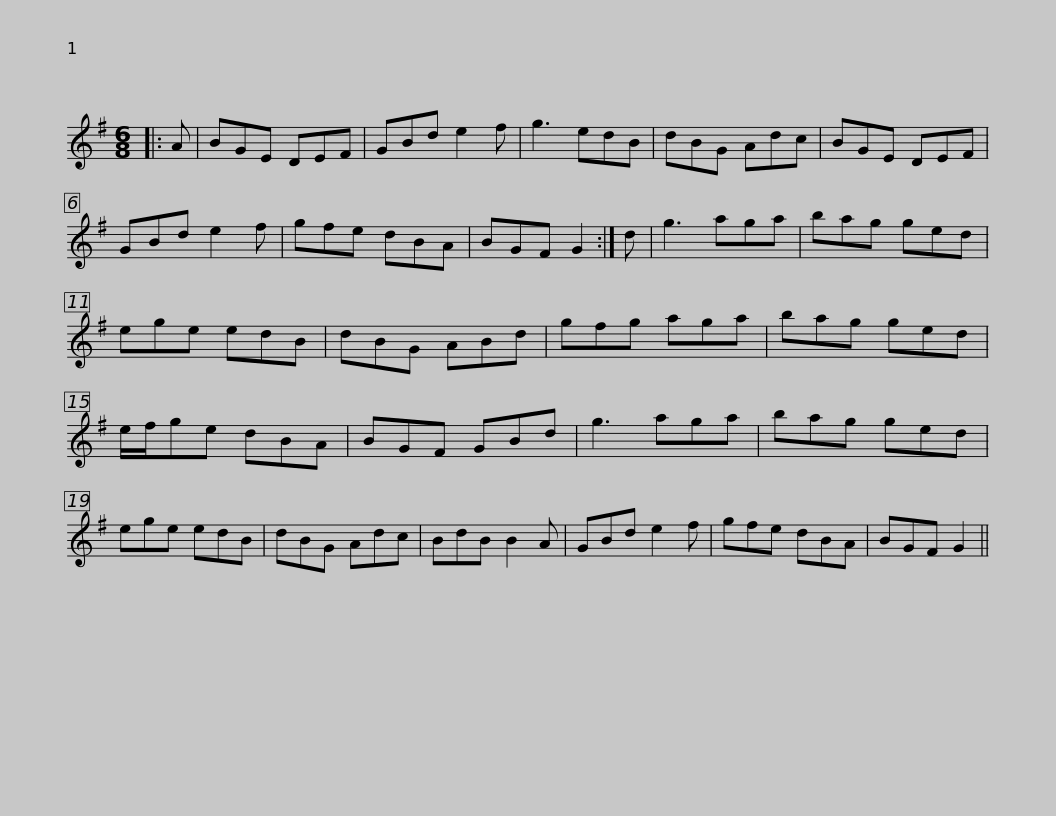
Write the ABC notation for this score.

X:1
L:1/8
M:6/8
I:linebreak $
K:G
V:1 treble
V:1
|: A | BGE DEF | GBd e2 f | g3 edB | dBG Adc | %5
 BGE DEF | GBd e2 f | gfe dBA |$ BGF G2 :| d | %10
 g3 aga | bag ged | ege edB | dBG ABd | gfg aga | %15
 bag ged |$ e/f/ge dBA | BGF GBd | g3 aga | bag ged | %20
 ege edB | dBG Adc | BdB B2 A |$ GBd e2 f | gfe dBA | %25
 BGF G2 || %26
